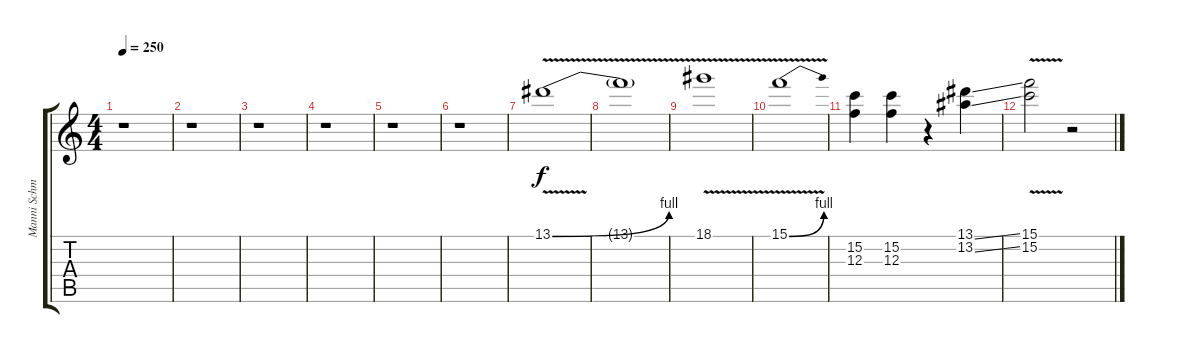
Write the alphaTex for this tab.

\track ("Manni Schmidt (Solista & Rítmica)" "Manni Schm") {instrument overdrivenguitar}
\staff {score tabs}
\tuning (D4 A3 F3 C3 G2 D2) {hide}
\ts (4 4)
\tempo 250
\clef g2
\ks c
r.1{dy f} |
r.1 |
r.1 |
r.1 |
r.1 |
r.1 |
13.1{be (bend 0 0 60 4) v}.1 |
13.1{t}.1 |
18.1{v}.1 |
15.1{be (bend 0 0 60 4) v}.1 |
(15.2 12.3).4 (15.2 12.3).4 r.4 (13.1{ss} 13.2{ss}).4 |
(15.1{v} 15.2{v}).2 r.2
